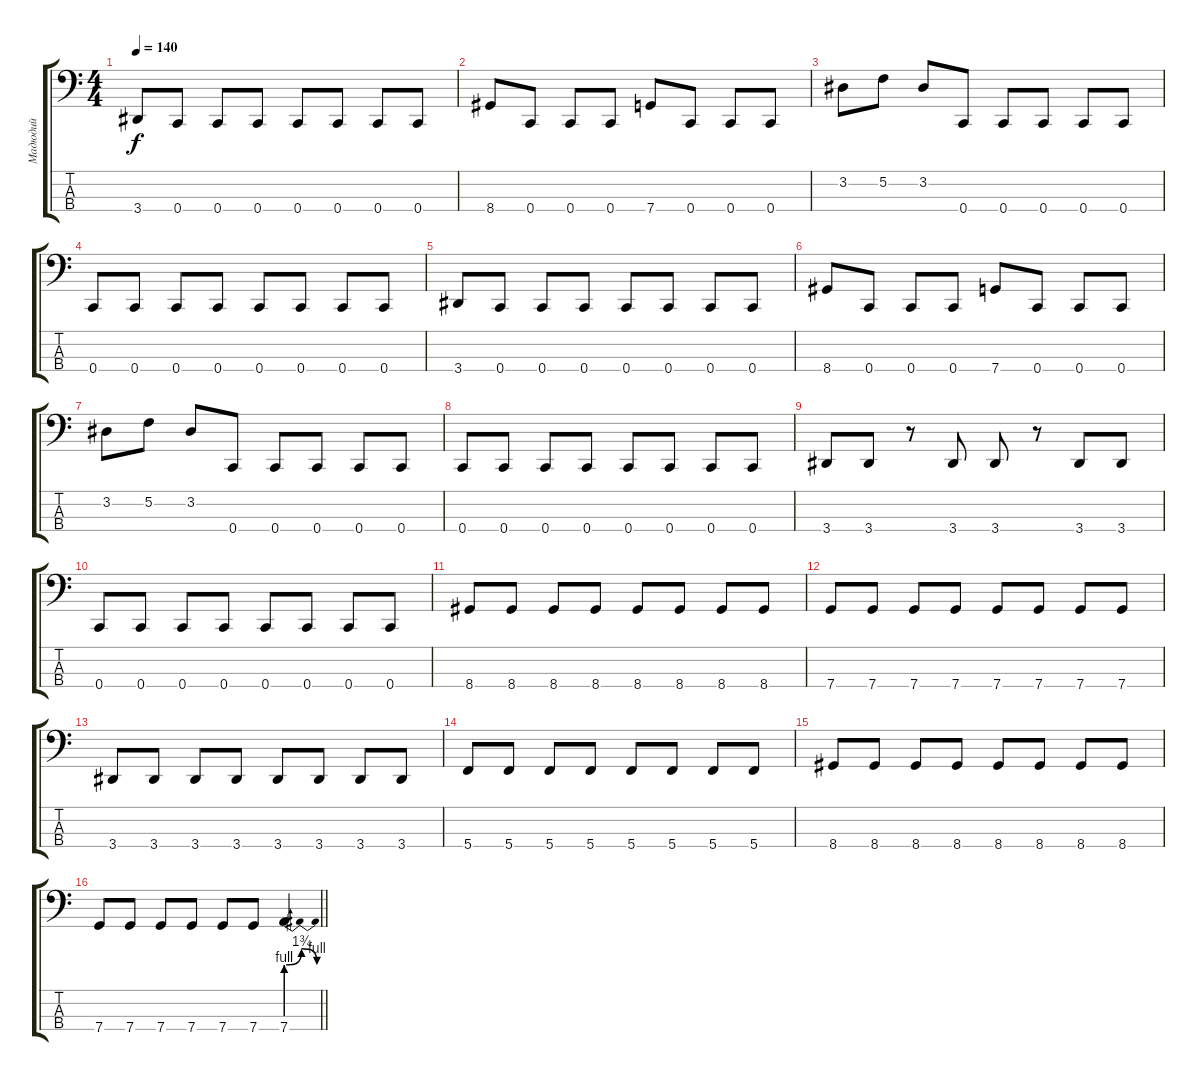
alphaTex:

\track ("Мадюдий" "Мадюдий") {instrument electricbassfinger}
\staff {score tabs}
\tuning (F2 C2 G1 C1) {hide}
\ts (4 4)
\tempo 140
\clef f4
\ks c
3.4.8{dy f} 0.4.8 0.4.8 0.4.8 0.4.8 0.4.8 0.4.8 0.4.8 |
8.4.8 0.4.8 0.4.8 0.4.8 7.4.8 0.4.8 0.4.8 0.4.8 |
3.2.8 5.2.8 3.2.8 0.4.8 0.4.8 0.4.8 0.4.8 0.4.8 |
0.4.8 0.4.8 0.4.8 0.4.8 0.4.8 0.4.8 0.4.8 0.4.8 |
3.4.8 0.4.8 0.4.8 0.4.8 0.4.8 0.4.8 0.4.8 0.4.8 |
8.4.8 0.4.8 0.4.8 0.4.8 7.4.8 0.4.8 0.4.8 0.4.8 |
3.2.8 5.2.8 3.2.8 0.4.8 0.4.8 0.4.8 0.4.8 0.4.8 |
0.4.8 0.4.8 0.4.8 0.4.8 0.4.8 0.4.8 0.4.8 0.4.8 |
3.4.8 3.4.8 r.8 3.4.8 3.4.8 r.8 3.4.8 3.4.8 |
0.4.8 0.4.8 0.4.8 0.4.8 0.4.8 0.4.8 0.4.8 0.4.8 |
8.4.8 8.4.8 8.4.8 8.4.8 8.4.8 8.4.8 8.4.8 8.4.8 |
7.4.8 7.4.8 7.4.8 7.4.8 7.4.8 7.4.8 7.4.8 7.4.8 |
3.4.8 3.4.8 3.4.8 3.4.8 3.4.8 3.4.8 3.4.8 3.4.8 |
5.4.8 5.4.8 5.4.8 5.4.8 5.4.8 5.4.8 5.4.8 5.4.8 |
8.4.8 8.4.8 8.4.8 8.4.8 8.4.8 8.4.8 8.4.8 8.4.8 |
\barLineRight lightlight
7.4.8 7.4.8 7.4.8 7.4.8 7.4.8 7.4.8 7.4{be (bendrelease 0 4 18 7 18 7 60 4) sl}.4
